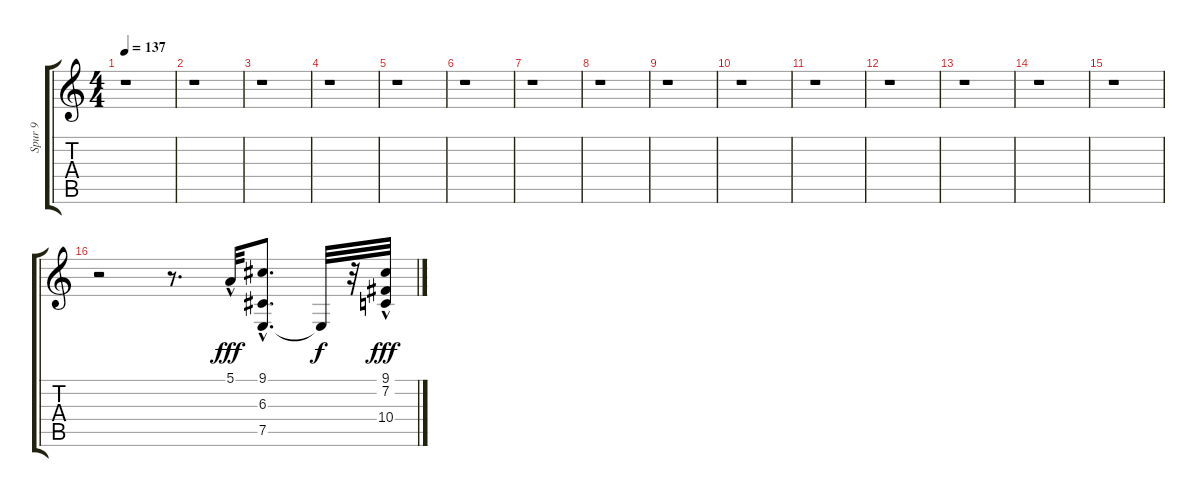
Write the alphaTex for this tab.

\track ("Spur 9" "Spur 9") {instrument voiceoohs}
\staff {score tabs}
\tuning (E4 B3 G3 D3 A2 E2) {hide}
\ts (4 4)
\tempo 137
\clef g2
\ks c
r.1{dy f} |
r.1 |
r.1 |
r.1 |
r.1 |
r.1 |
r.1 |
r.1 |
r.1 |
r.1 |
r.1 |
r.1 |
r.1 |
r.1 |
r.1 |
r.2 r.8{d} 5.1{hac}.32{dy fff} (9.1{hac} 6.3{hac} 7.5{hac}).8{d} 7.5{t}.32{dy f} r.32 (9.1{hac} 7.2{hac} 10.4{hac}).32{dy fff}
